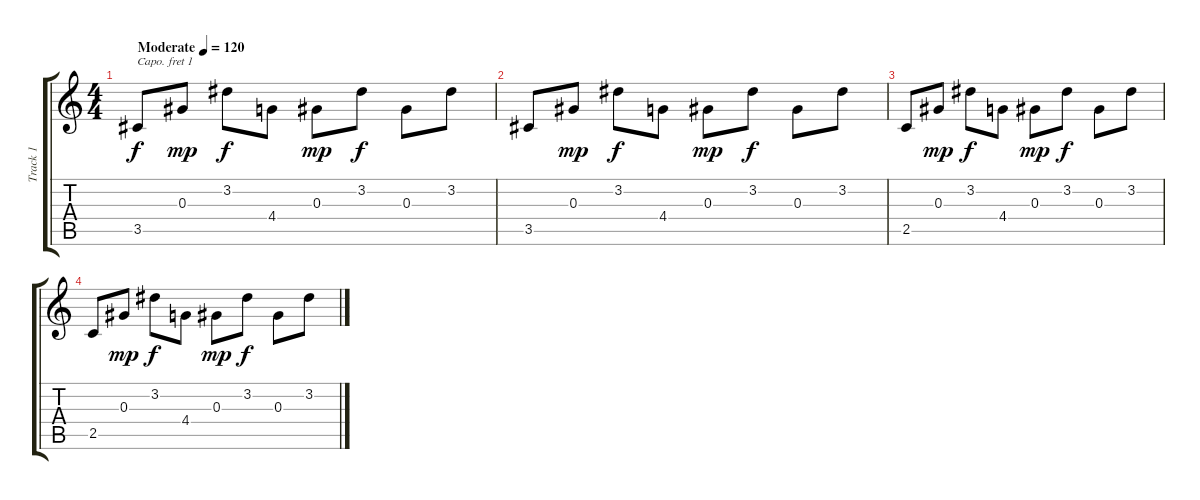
\track ("Track 1" "Track 1") {instrument acousticguitarsteel}
\staff {score tabs}
\capo 1
\tuning (E4 B3 G3 D3 A2 E2) {hide}
\ts (4 4)
\tempo (120 "Moderate")
\clef g2
\ks c
3.5.8{dy f instrument acousticguitarsteel} 0.3.8{dy mp} 3.2.8{dy f} 4.4.8 0.3.8{dy mp} 3.2.8{dy f} 0.3.8 3.2.8 |
3.5.8 0.3.8{dy mp} 3.2.8{dy f} 4.4.8 0.3.8{dy mp} 3.2.8{dy f} 0.3.8 3.2.8 |
2.5.8 0.3.8{dy mp} 3.2.8{dy f} 4.4.8 0.3.8{dy mp} 3.2.8{dy f} 0.3.8 3.2.8 |
2.5.8 0.3.8{dy mp} 3.2.8{dy f} 4.4.8 0.3.8{dy mp} 3.2.8{dy f} 0.3.8 3.2.8
